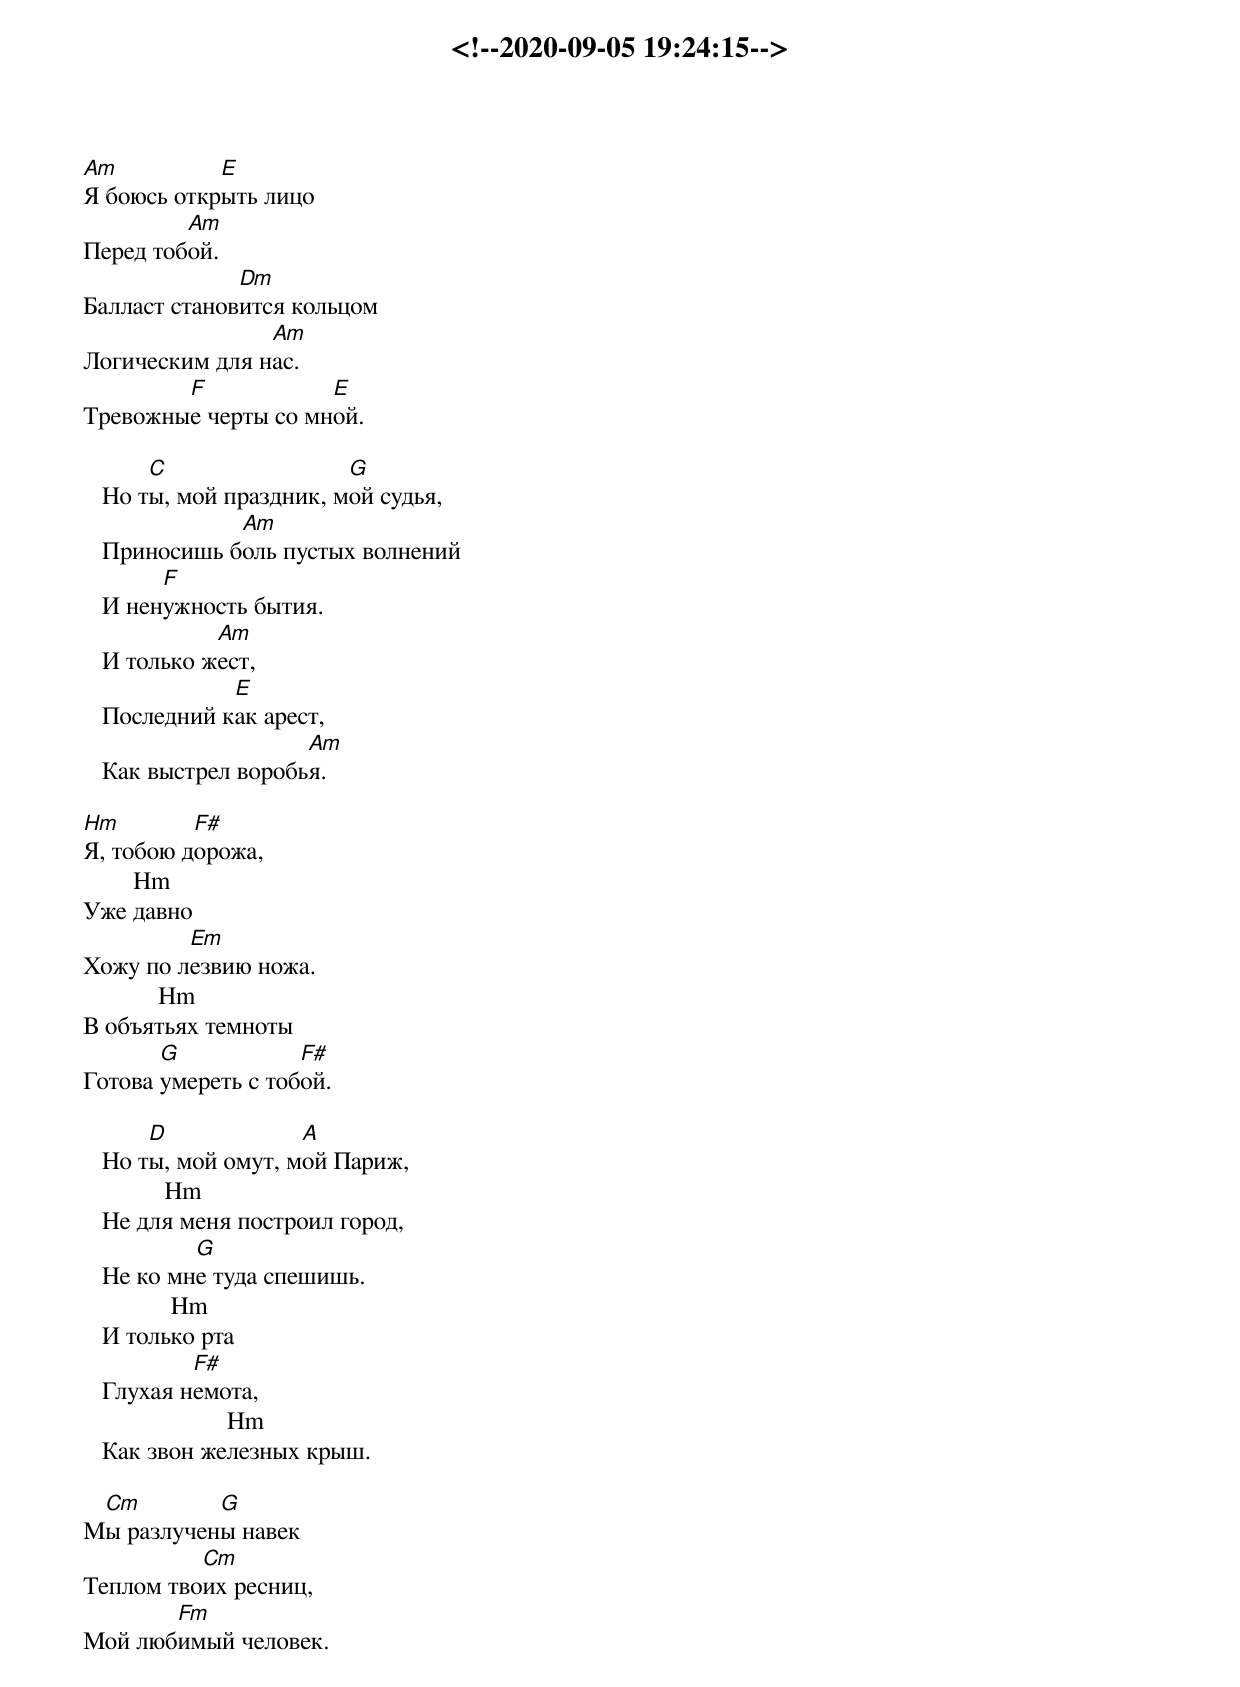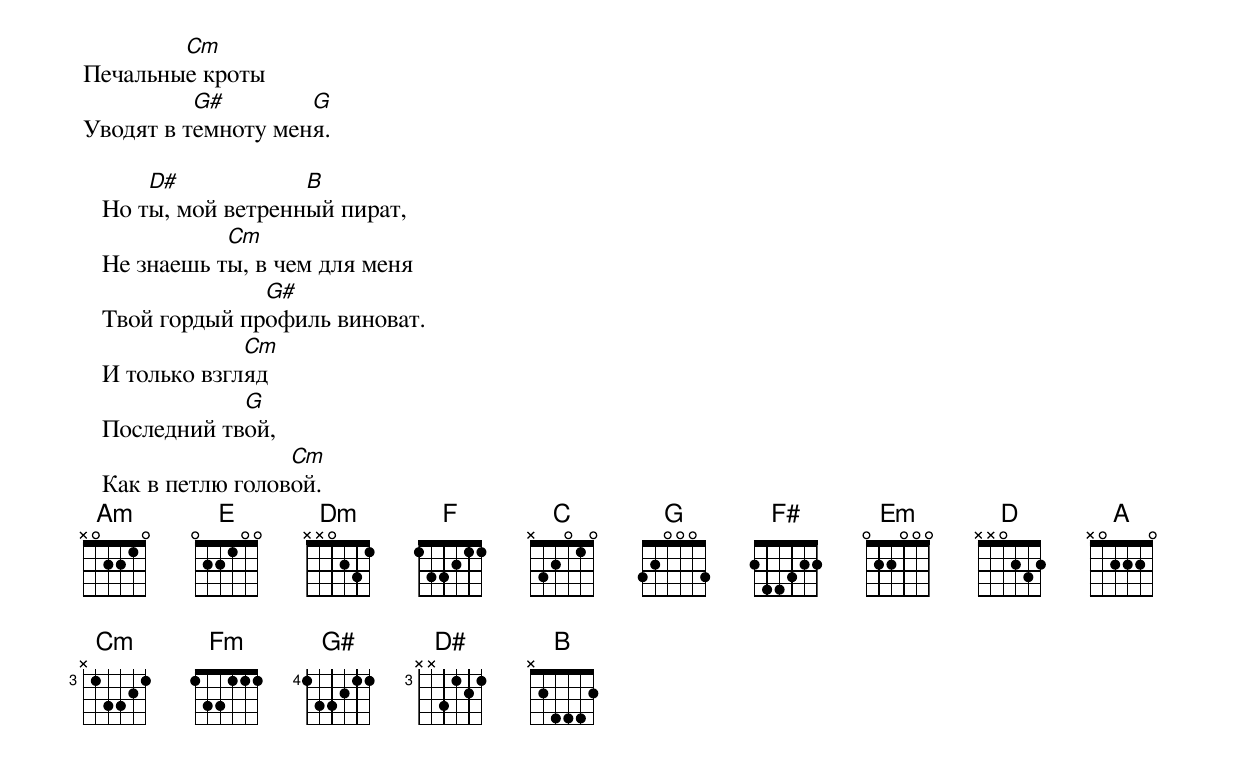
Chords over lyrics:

<!--2020-09-05 19:24:15-->
Am          E
Я боюсь открыть лицо
         Am
Перед тобой.
              Dm
Балласт становится кольцом
                Am
Логическим для нас.
        F            E
Тревожные черты со мной.

       C                 G
   Но ты, мой праздник, мой судья,
              Am
   Приносишь боль пустых волнений
        F
   И ненужность бытия.
             Am
   И только жест,
              E
   Последний как арест,
                     Am
   Как выстрел воробья.

Hm        F#
Я, тобою дорожа,
        Hm
Уже давно
         Em
Хожу по лезвию ножа.
            Hm
В объятьях темноты
       G            F#
Готова умереть с тобой.

       D             A
   Но ты, мой омут, мой Париж,
             Hm
   Не для меня построил город,
           G
   Не ко мне туда спешишь.
              Hm
   И только рта
           F#
   Глухая немота,
                       Hm
   Как звон железных крыш.

 Cm        G
Мы разлучены навек
          Cm
Теплом твоих ресниц,
       Fm
Мой любимый человек.
        Cm
Печальные кроты
          G#        G
Уводят в темноту меня.

       D#            B
   Но ты, мой ветренный пират,
              Cm
   Не знаешь ты, в чем для меня
                 G#
   Твой гордый профиль виноват.
                Cm
   И только взгляд
               G
   Последний твой,
                    Cm
   Как в петлю головой.
